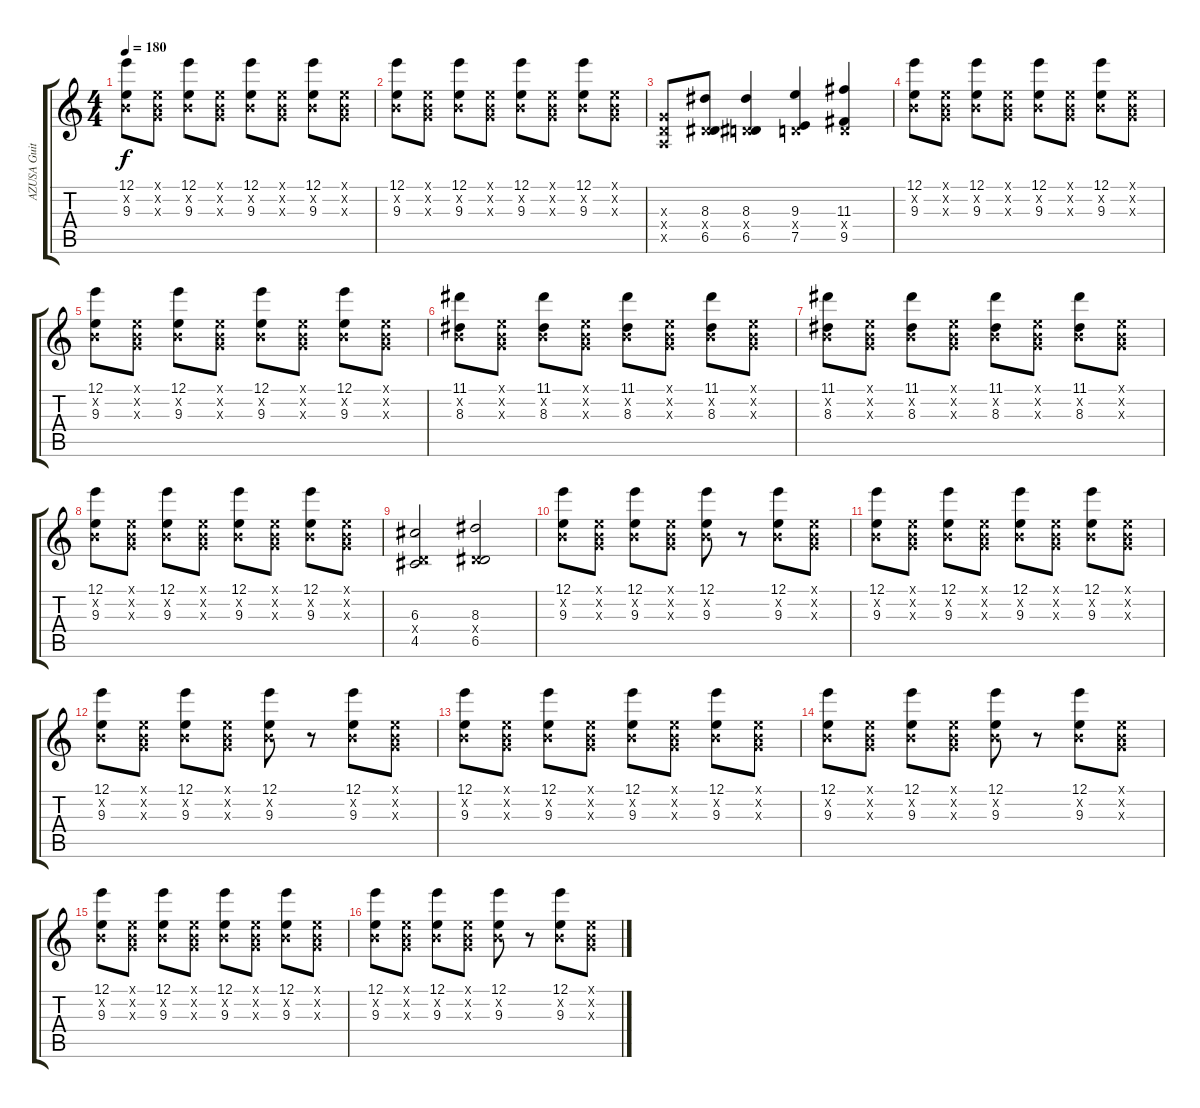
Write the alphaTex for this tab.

\track ("AZUSA Guitar" "AZUSA Guit") {instrument distortionguitar}
\staff {score tabs}
\tuning (E4 B3 G3 D3 A2 E2) {hide}
\ts (4 4)
\tempo 180
\clef g2
\ks c
(12.1 0.2{x} 9.3).8{dy f} (0.1{x} 0.2{x} 0.3{x}).8 (12.1 0.2{x} 9.3).8 (0.1{x} 0.2{x} 0.3{x}).8 (12.1 0.2{x} 9.3).8 (0.1{x} 0.2{x} 0.3{x}).8 (12.1 0.2{x} 9.3).8 (0.1{x} 0.2{x} 0.3{x}).8 |
(12.1 0.2{x} 9.3).8 (0.1{x} 0.2{x} 0.3{x}).8 (12.1 0.2{x} 9.3).8 (0.1{x} 0.2{x} 0.3{x}).8 (12.1 0.2{x} 9.3).8 (0.1{x} 0.2{x} 0.3{x}).8 (12.1 0.2{x} 9.3).8 (0.1{x} 0.2{x} 0.3{x}).8 |
(0.3{x} 0.4{x} 0.5{x}).8 (8.3 0.4{x} 6.5).8 (8.3 0.4{x} 6.5).4 (9.3 0.4{x} 7.5).4 (11.3 0.4{x} 9.5).4 |
(12.1 0.2{x} 9.3).8 (0.1{x} 0.2{x} 0.3{x}).8 (12.1 0.2{x} 9.3).8 (0.1{x} 0.2{x} 0.3{x}).8 (12.1 0.2{x} 9.3).8 (0.1{x} 0.2{x} 0.3{x}).8 (12.1 0.2{x} 9.3).8 (0.1{x} 0.2{x} 0.3{x}).8 |
(12.1 0.2{x} 9.3).8 (0.1{x} 0.2{x} 0.3{x}).8 (12.1 0.2{x} 9.3).8 (0.1{x} 0.2{x} 0.3{x}).8 (12.1 0.2{x} 9.3).8 (0.1{x} 0.2{x} 0.3{x}).8 (12.1 0.2{x} 9.3).8 (0.1{x} 0.2{x} 0.3{x}).8 |
(11.1 0.2{x} 8.3).8 (0.1{x} 0.2{x} 0.3{x}).8 (11.1 0.2{x} 8.3).8 (0.1{x} 0.2{x} 0.3{x}).8 (11.1 0.2{x} 8.3).8 (0.1{x} 0.2{x} 0.3{x}).8 (11.1 0.2{x} 8.3).8 (0.1{x} 0.2{x} 0.3{x}).8 |
(11.1 0.2{x} 8.3).8 (0.1{x} 0.2{x} 0.3{x}).8 (11.1 0.2{x} 8.3).8 (0.1{x} 0.2{x} 0.3{x}).8 (11.1 0.2{x} 8.3).8 (0.1{x} 0.2{x} 0.3{x}).8 (11.1 0.2{x} 8.3).8 (0.1{x} 0.2{x} 0.3{x}).8 |
(12.1 0.2{x} 9.3).8 (0.1{x} 0.2{x} 0.3{x}).8 (12.1 0.2{x} 9.3).8 (0.1{x} 0.2{x} 0.3{x}).8 (12.1 0.2{x} 9.3).8 (0.1{x} 0.2{x} 0.3{x}).8 (12.1 0.2{x} 9.3).8 (0.1{x} 0.2{x} 0.3{x}).8 |
(6.3 0.4{x} 4.5).2 (8.3 0.4{x} 6.5).2 |
(12.1 0.2{x} 9.3).8 (0.1{x} 0.2{x} 0.3{x}).8 (12.1 0.2{x} 9.3).8 (0.1{x} 0.2{x} 0.3{x}).8 (12.1 0.2{x} 9.3).8 r.8 (12.1 0.2{x} 9.3).8 (0.1{x} 0.2{x} 0.3{x}).8 |
(12.1 0.2{x} 9.3).8 (0.1{x} 0.2{x} 0.3{x}).8 (12.1 0.2{x} 9.3).8 (0.1{x} 0.2{x} 0.3{x}).8 (12.1 0.2{x} 9.3).8 (0.1{x} 0.2{x} 0.3{x}).8 (12.1 0.2{x} 9.3).8 (0.1{x} 0.2{x} 0.3{x}).8 |
(12.1 0.2{x} 9.3).8 (0.1{x} 0.2{x} 0.3{x}).8 (12.1 0.2{x} 9.3).8 (0.1{x} 0.2{x} 0.3{x}).8 (12.1 0.2{x} 9.3).8 r.8 (12.1 0.2{x} 9.3).8 (0.1{x} 0.2{x} 0.3{x}).8 |
(12.1 0.2{x} 9.3).8 (0.1{x} 0.2{x} 0.3{x}).8 (12.1 0.2{x} 9.3).8 (0.1{x} 0.2{x} 0.3{x}).8 (12.1 0.2{x} 9.3).8 (0.1{x} 0.2{x} 0.3{x}).8 (12.1 0.2{x} 9.3).8 (0.1{x} 0.2{x} 0.3{x}).8 |
(12.1 0.2{x} 9.3).8 (0.1{x} 0.2{x} 0.3{x}).8 (12.1 0.2{x} 9.3).8 (0.1{x} 0.2{x} 0.3{x}).8 (12.1 0.2{x} 9.3).8 r.8 (12.1 0.2{x} 9.3).8 (0.1{x} 0.2{x} 0.3{x}).8 |
(12.1 0.2{x} 9.3).8 (0.1{x} 0.2{x} 0.3{x}).8 (12.1 0.2{x} 9.3).8 (0.1{x} 0.2{x} 0.3{x}).8 (12.1 0.2{x} 9.3).8 (0.1{x} 0.2{x} 0.3{x}).8 (12.1 0.2{x} 9.3).8 (0.1{x} 0.2{x} 0.3{x}).8 |
(12.1 0.2{x} 9.3).8 (0.1{x} 0.2{x} 0.3{x}).8 (12.1 0.2{x} 9.3).8 (0.1{x} 0.2{x} 0.3{x}).8 (12.1 0.2{x} 9.3).8 r.8 (12.1 0.2{x} 9.3).8 (0.1{x} 0.2{x} 0.3{x}).8
